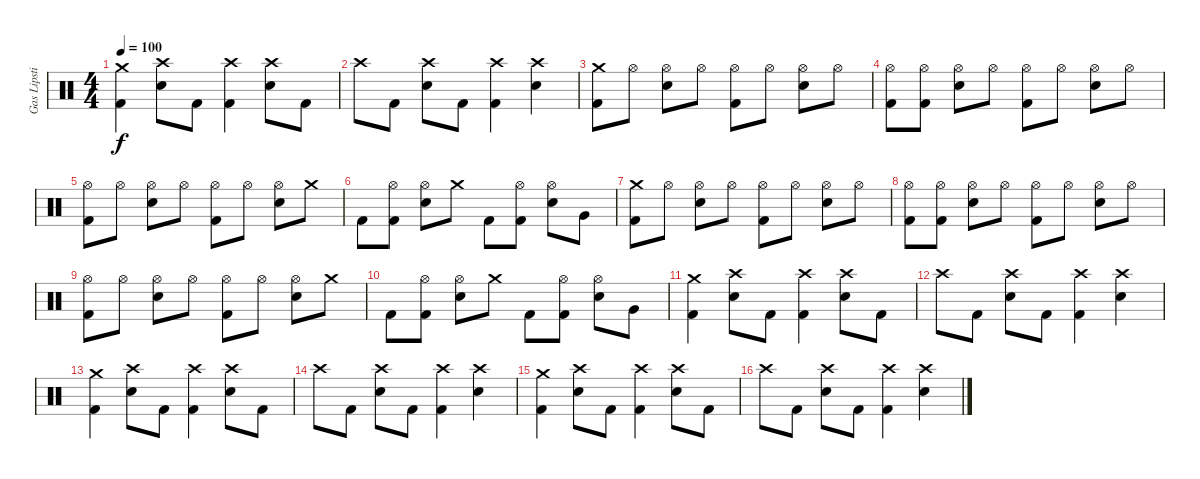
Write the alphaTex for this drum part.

\track ("Gas Lipstick" "Gas Lipsti") {instrument percussion}
\staff {score}
\articulation defaults
\ts (4 4)
\tempo 100
\clef neutral
\ks c
("Kick (hit) 2" "Crash medium (hit)").4{dy f} ("Electric Snare (hit)" "Crash high (hit)").8 "Kick (hit) 2".8 ("Kick (hit) 2" "Crash high (hit)").4 ("Electric Snare (hit)" "Crash high (hit)").8 "Kick (hit) 2".8 |
"Crash high (hit)".8 "Kick (hit) 2".8 ("Electric Snare (hit)" "Crash high (hit)").8 "Kick (hit) 2".8 ("Kick (hit) 2" "Crash high (hit)").4 ("Electric Snare (hit)" "Crash high (hit)").4 |
("Kick (hit) 2" "Crash medium (hit)").8 "Hi-Hat (open)".8 ("Electric Snare (hit)" "Hi-Hat (open)").8 "Hi-Hat (open)".8 ("Kick (hit) 2" "Hi-Hat (open)").8 "Hi-Hat (open)".8 ("Electric Snare (hit)" "Hi-Hat (open)").8 "Hi-Hat (open)".8 |
("Hi-Hat (open)" "Kick (hit) 2").8 ("Hi-Hat (open)" "Kick (hit) 2").8 ("Electric Snare (hit)" "Hi-Hat (open)").8 "Hi-Hat (open)".8 ("Kick (hit) 2" "Hi-Hat (open)").8 "Hi-Hat (open)".8 ("Electric Snare (hit)" "Hi-Hat (open)").8 "Hi-Hat (open)".8 |
("Hi-Hat (open)" "Kick (hit) 2").8 "Hi-Hat (open)".8 ("Electric Snare (hit)" "Hi-Hat (open)").8 "Hi-Hat (open)".8 ("Kick (hit) 2" "Hi-Hat (open)").8 "Hi-Hat (open)".8 ("Electric Snare (hit)" "Hi-Hat (open)").8 "Crash medium (hit)".8 |
"Kick (hit) 2".8 ("Hi-Hat (open)" "Kick (hit) 2").8 ("Electric Snare (hit)" "Hi-Hat (open)").8 "Crash medium (hit)".8 "Kick (hit) 2".8 ("Hi-Hat (open)" "Kick (hit) 2").8 ("Electric Snare (hit)" "Hi-Hat (open)").8 "Very Low Tom (hit)".8 |
("Kick (hit) 2" "Crash medium (hit)").8 "Hi-Hat (open)".8 ("Electric Snare (hit)" "Hi-Hat (open)").8 "Hi-Hat (open)".8 ("Kick (hit) 2" "Hi-Hat (open)").8 "Hi-Hat (open)".8 ("Electric Snare (hit)" "Hi-Hat (open)").8 "Hi-Hat (open)".8 |
("Hi-Hat (open)" "Kick (hit) 2").8 ("Hi-Hat (open)" "Kick (hit) 2").8 ("Electric Snare (hit)" "Hi-Hat (open)").8 "Hi-Hat (open)".8 ("Kick (hit) 2" "Hi-Hat (open)").8 "Hi-Hat (open)".8 ("Electric Snare (hit)" "Hi-Hat (open)").8 "Hi-Hat (open)".8 |
("Hi-Hat (open)" "Kick (hit) 2").8 "Hi-Hat (open)".8 ("Electric Snare (hit)" "Hi-Hat (open)").8 "Hi-Hat (open)".8 ("Kick (hit) 2" "Hi-Hat (open)").8 "Hi-Hat (open)".8 ("Electric Snare (hit)" "Hi-Hat (open)").8 "Crash medium (hit)".8 |
"Kick (hit) 2".8 ("Hi-Hat (open)" "Kick (hit) 2").8 ("Electric Snare (hit)" "Hi-Hat (open)").8 "Crash medium (hit)".8 "Kick (hit) 2".8 ("Hi-Hat (open)" "Kick (hit) 2").8 ("Electric Snare (hit)" "Hi-Hat (open)").8 "Very Low Tom (hit)".8 |
("Kick (hit) 2" "Crash medium (hit)").4 ("Electric Snare (hit)" "Crash high (hit)").8 "Kick (hit) 2".8 ("Kick (hit) 2" "Crash high (hit)").4 ("Electric Snare (hit)" "Crash high (hit)").8 "Kick (hit) 2".8 |
"Crash high (hit)".8 "Kick (hit) 2".8 ("Electric Snare (hit)" "Crash high (hit)").8 "Kick (hit) 2".8 ("Kick (hit) 2" "Crash high (hit)").4 ("Electric Snare (hit)" "Crash high (hit)").4 |
("Kick (hit) 2" "Crash medium (hit)").4 ("Electric Snare (hit)" "Crash high (hit)").8 "Kick (hit) 2".8 ("Kick (hit) 2" "Crash high (hit)").4 ("Electric Snare (hit)" "Crash high (hit)").8 "Kick (hit) 2".8 |
"Crash high (hit)".8 "Kick (hit) 2".8 ("Electric Snare (hit)" "Crash high (hit)").8 "Kick (hit) 2".8 ("Kick (hit) 2" "Crash high (hit)").4 ("Electric Snare (hit)" "Crash high (hit)").4 |
("Kick (hit) 2" "Crash medium (hit)").4 ("Electric Snare (hit)" "Crash high (hit)").8 "Kick (hit) 2".8 ("Kick (hit) 2" "Crash high (hit)").4 ("Electric Snare (hit)" "Crash high (hit)").8 "Kick (hit) 2".8 |
"Crash high (hit)".8 "Kick (hit) 2".8 ("Electric Snare (hit)" "Crash high (hit)").8 "Kick (hit) 2".8 ("Kick (hit) 2" "Crash high (hit)").4 ("Electric Snare (hit)" "Crash high (hit)").4
